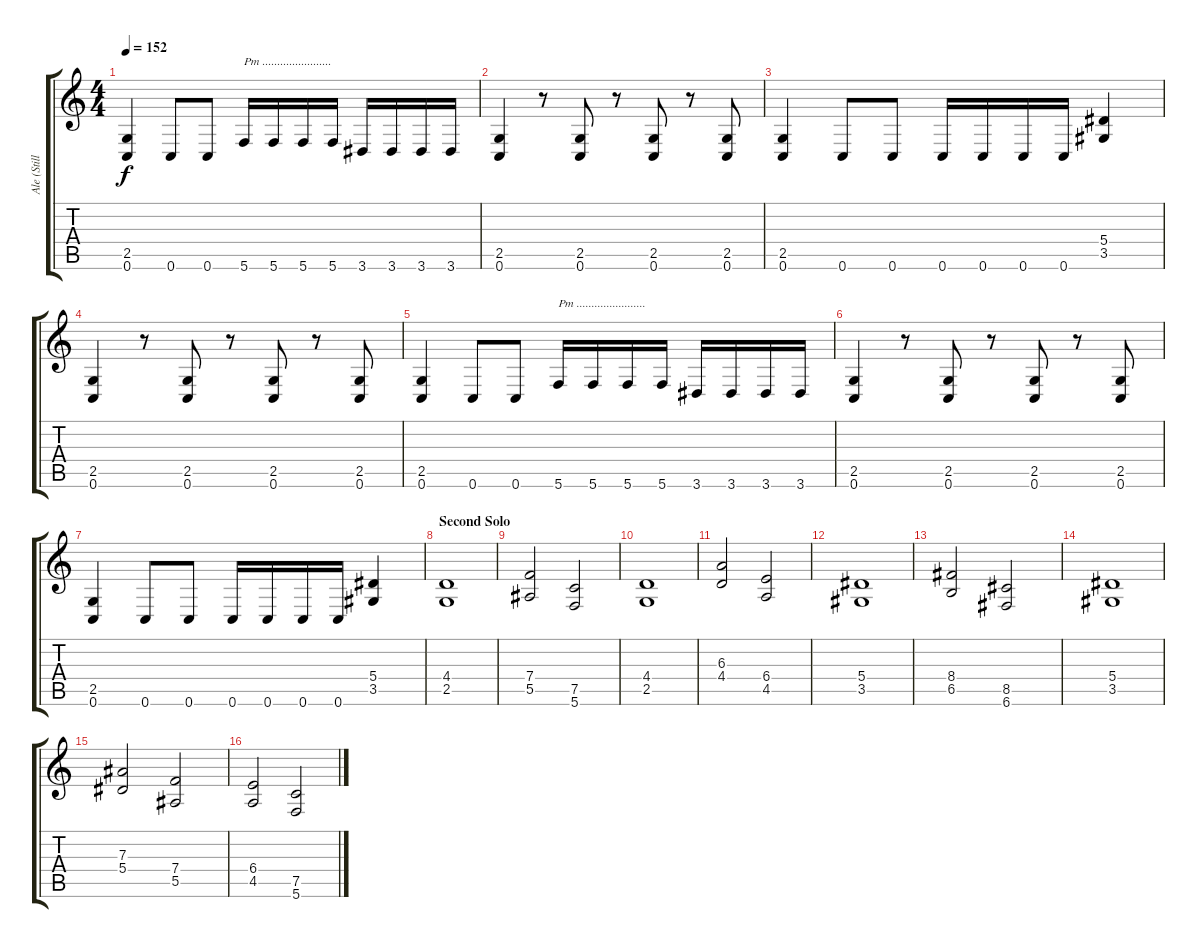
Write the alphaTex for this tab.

\track ("Ale (Still on cd)" "Ale (Still") {instrument distortionguitar}
\staff {score tabs}
\tuning (C4 G3 Eb3 Bb2 F2 C2) {hide}
\ts (4 4)
\tempo 152
\clef g2
\ks c
(2.5 0.6).4{dy f} 0.6.8 0.6.8 5.6.16{txt "Pm ......................."} 5.6.16 5.6.16 5.6.16 3.6.16 3.6.16 3.6.16 3.6.16 |
(2.5 0.6).4 r.8 (2.5 0.6).8 r.8 (2.5 0.6).8 r.8 (2.5 0.6).8 |
(2.5 0.6).4 0.6.8 0.6.8 0.6.16 0.6.16 0.6.16 0.6.16 (5.4 3.5).4 |
(2.5 0.6).4 r.8 (2.5 0.6).8 r.8 (2.5 0.6).8 r.8 (2.5 0.6).8 |
(2.5 0.6).4 0.6.8 0.6.8 5.6.16{txt "Pm ......................."} 5.6.16 5.6.16 5.6.16 3.6.16 3.6.16 3.6.16 3.6.16 |
(2.5 0.6).4 r.8 (2.5 0.6).8 r.8 (2.5 0.6).8 r.8 (2.5 0.6).8 |
(2.5 0.6).4 0.6.8 0.6.8 0.6.16 0.6.16 0.6.16 0.6.16 (5.4 3.5).4 |
\section ("" "Second Solo")
(4.4 2.5).1 |
(7.4 5.5).2 (7.5 5.6).2 |
(4.4 2.5).1 |
(6.3 4.4).2 (6.4 4.5).2 |
(5.4 3.5).1 |
(8.4 6.5).2 (8.5 6.6).2 |
(5.4 3.5).1 |
(7.3 5.4).2 (7.4 5.5).2 |
(6.4 4.5).2 (7.5 5.6).2
